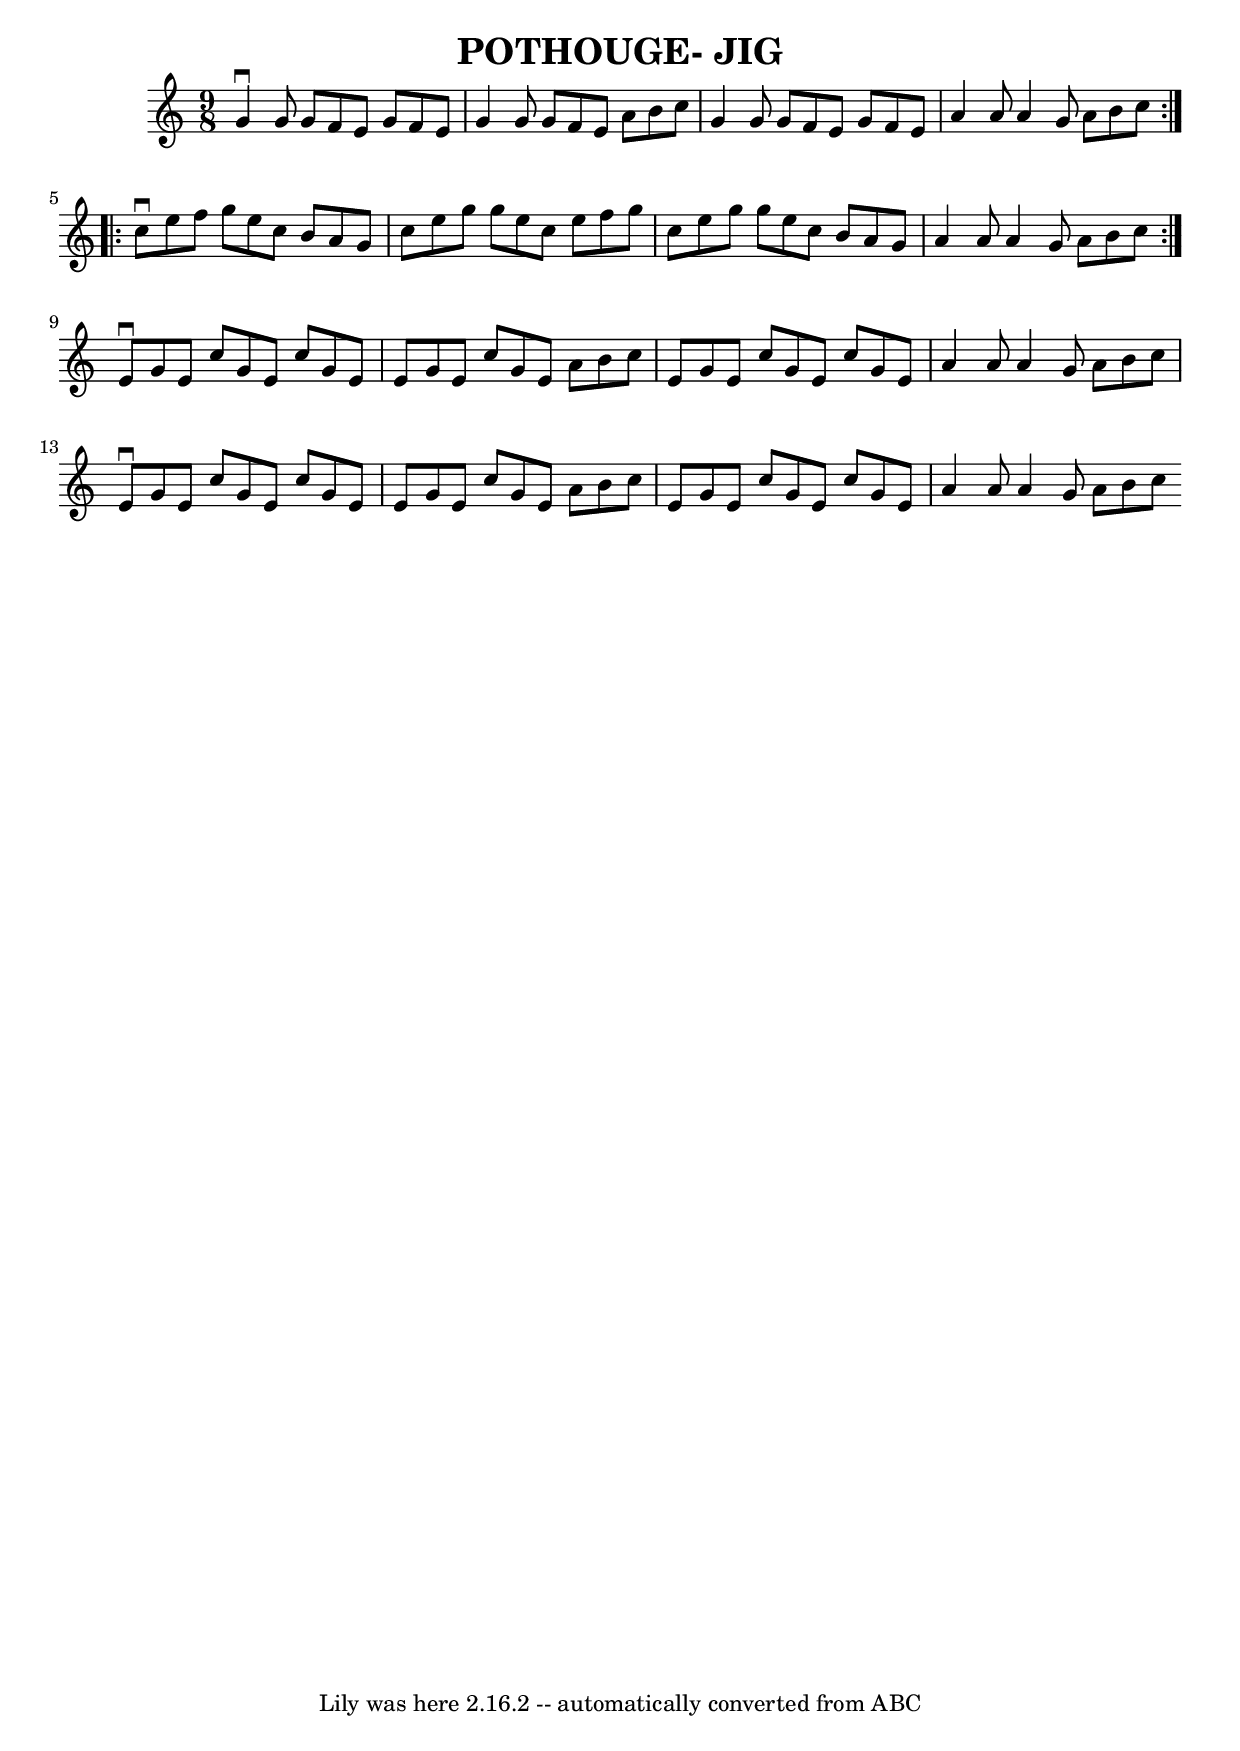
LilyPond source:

\version "2.16.2"
\include "Mammoth.ily"
\header {
  %% book = "Ryan's Mammoth Collection of Fiddle Tunes"
  crossRefNumber = "1"
  footnotes = ""
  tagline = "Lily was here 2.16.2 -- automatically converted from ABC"
  title = "POTHOUGE- JIG"

}
voicedefault =  {



  \repeat volta 2 {

    \time 9/8 
    \key c \major g'4^\downbow g'8 g'8 f'8 e'8 g'8 f'8 e'8      |
    g'4 g'8 g'8 f'8 e'8 a'8 b'8 c''8   |
    g'4 g'8 g'8 f'8 e'8 g'8 f'8 e'8    |
    
    a'4 a'8 a'4 g'8 a'8 b'8 c''8    
  }     
  \repeat volta 2 {
    c''8^\downbow e''8 f''8 g''8 e''8 c''8 b'8 a'8 g'8       |
    c''8 e''8 g''8 g''8 e''8 c''8 e''8 f''8 g''8 c''8 e''8 g''8 g''8 e''8 c''8 b'8 a'8 g'8      |
    a'4 a'8 a'4 g'8 a'8 b'8 c''8 } e'8^\downbow g'8 e'8 c''8 g'8 e'8 c''8 g'8 e'8     |
  e'8 g'8 e'8 c''8 g'8 e'8 a'8 b'8 c''8     |
  e'8 g'8 e'8 c''8 g'8 e'8 c''8 g'8 e'8     |
  a'4 a'8 a'4 g'8 a'8 b'8 c''8         |
  e'8^\downbow g'8 e'8 c''8 g'8 e'8 c''8 g'8 e'8     |
  e'8 g'8 e'8 c''8 g'8 e'8 a'8 b'8 c''8     |
  e'8 g'8 e'8 c''8 g'8 e'8 c''8 g'8 e'8     |
  a'4 a'8 a'4 g'8 a'8 b'8 c''8    \bar " |."   

}

\score{
  <<

    \context Staff="default"
    {
      \voicedefault 
      
    }

  >>
  \layout {
    
  }
  \midi {
  }

}
